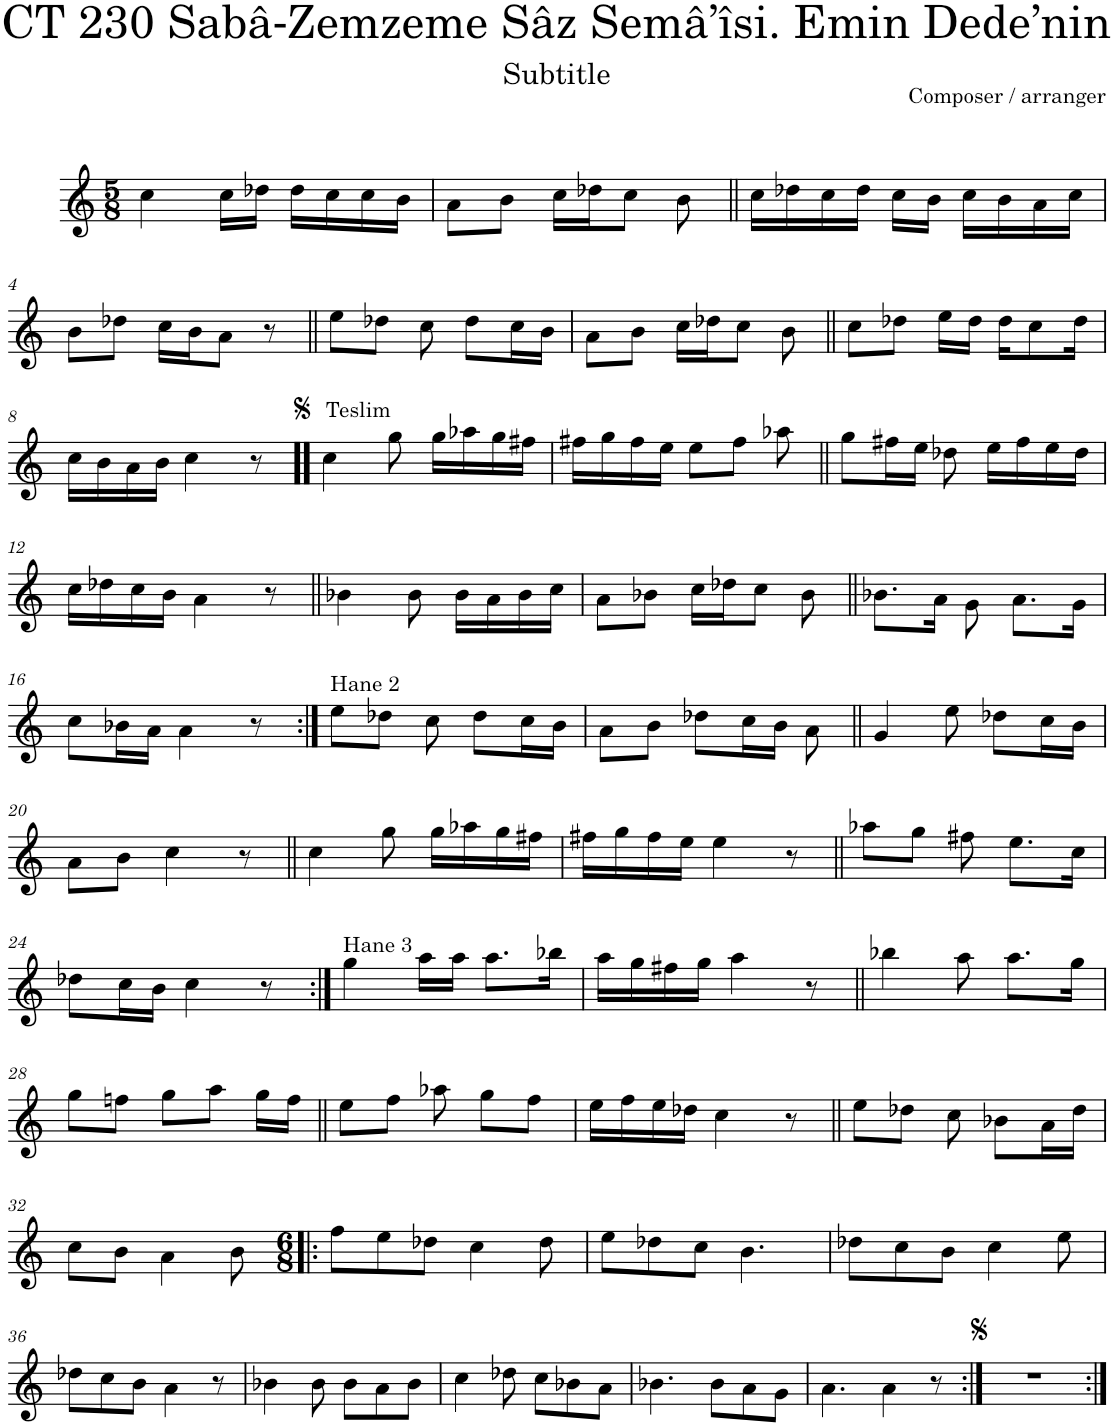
**kern
*part1
*staff1
*I"Voice
*I'Vo.
*clefG2
*k[]
*M5/8
=1
4cc\
16cc\LL
16dd-X\JJ
16dd-\LL
16cc\
16cc\
16b\JJ
=2
8a\L
8b\J
16cc\LL
16dd-X\J
8cc\J
8b\
=3||
16cc\LL
16dd-X\
16cc\
16dd-\JJ
16cc\LL
16b\JJ
16cc\LL
16b\
16a\
16cc\JJ
!!LO:LB:g=z
=4
8b\L
8dd-X\J
16cc\LL
16b\J
8a\J
8r
=5||
8ee\L
8dd-X\J
8cc\
8dd-\L
16cc\L
16b\JJ
=6
8a\L
8b\J
16cc\LL
16dd-X\J
8cc\J
8b\
=7||
8cc\L
8dd-X\J
16ee\LL
16dd-\JJ
16dd-\KL
8cc\
16dd-\Jk
!!LO:LB:g=z
=8
16cc\LL
16b\
16a\
16b\JJ
4cc\
8r
=9!!
!LO:TX:a:t=Teslim
4cc\
8gg\
16gg\LL
16aa-X\
16gg\
16ff#X\JJ
=10
16ff#X\LL
16gg\
16ff#\
16ee\JJ
8ee\L
8ff#\J
8aa-X\
=11||
8gg\L
16ff#X\L
16ee\JJ
8dd-X\
16ee\LL
16ff#\
16ee\
16dd-\JJ
!!LO:LB:g=z
=12
16cc\LL
16dd-X\
16cc\
16b\JJ
4a\
8r
=13||
4b-X\
8b-\
16b-\LL
16a\
16b-\
16cc\JJ
=14
8a\L
8b-X\J
16cc\LL
16dd-X\J
8cc\J
8b-\
=15||
8.b-X\L
16a\Jk
8g\
8.a\L
16g\Jk
!!LO:LB:g=z
=16
8cc\L
16b-X\L
16a\JJ
4a\
8r
=17:|!
!LO:TX:a:t=Hane 2
8ee\L
8dd-X\J
8cc\
8dd-\L
16cc\L
16b\JJ
=18
8a\L
8b\J
8dd-X\L
16cc\L
16b\JJ
8a\
=19||
4g/
8ee\
8dd-X\L
16cc\L
16b\JJ
!!LO:LB:g=z
=20
8a\L
8b\J
4cc\
8r
=21||
4cc\
8gg\
16gg\LL
16aa-X\
16gg\
16ff#X\JJ
=22
16ff#X\LL
16gg\
16ff#\
16ee\JJ
4ee\
8r
=23||
8aa-X\L
8gg\J
8ff#X\
8.ee\L
16cc\Jk
!!LO:LB:g=z
=24
8dd-X\L
16cc\L
16b\JJ
4cc\
8r
=25:|!
!LO:TX:a:t=Hane 3
4gg\
16aa\LL
16aa\JJ
8.aa\L
16bb-X\Jk
=26
16aa\LL
16gg\
16ff#X\
16gg\JJ
4aa\
8r
=27||
4bb-X\
8aa\
8.aa\L
16gg\Jk
!!LO:LB:g=z
=28
8gg\L
8ffn\J
8gg\L
8aa\J
16gg\LL
16ff\JJ
=29||
8ee\L
8ff\J
8aa-X\
8gg\L
8ff\J
=30
16ee\LL
16ff\
16ee\
16dd-X\JJ
4cc\
8r
=31||
8ee\L
8dd-X\J
8cc\
8b-X\L
16a\L
16dd-\JJ
!!LO:LB:g=z
=32
8cc\L
8b\J
4a\
8b\
=33!|:
*M6/8
8ff\L
8ee\
8dd-X\J
4cc\
8dd-\
=34
8ee\L
8dd-X\
8cc\J
4.b\
=35
8dd-X\L
8cc\
8b\J
4cc\
8ee\
!!LO:LB:g=z
=36
8dd-X\L
8cc\
8b\J
4a\
8r
=37
4b-X\
8b-\
8b-\L
8a\
8b-\J
=38
4cc\
8dd-X\
8cc\L
8b-X\
8a\J
=39
4.b-X\
8b-\L
8a\
8g\J
=40
4.a\
4a\
8r
=41:|!
2.r
=:|!
*-
